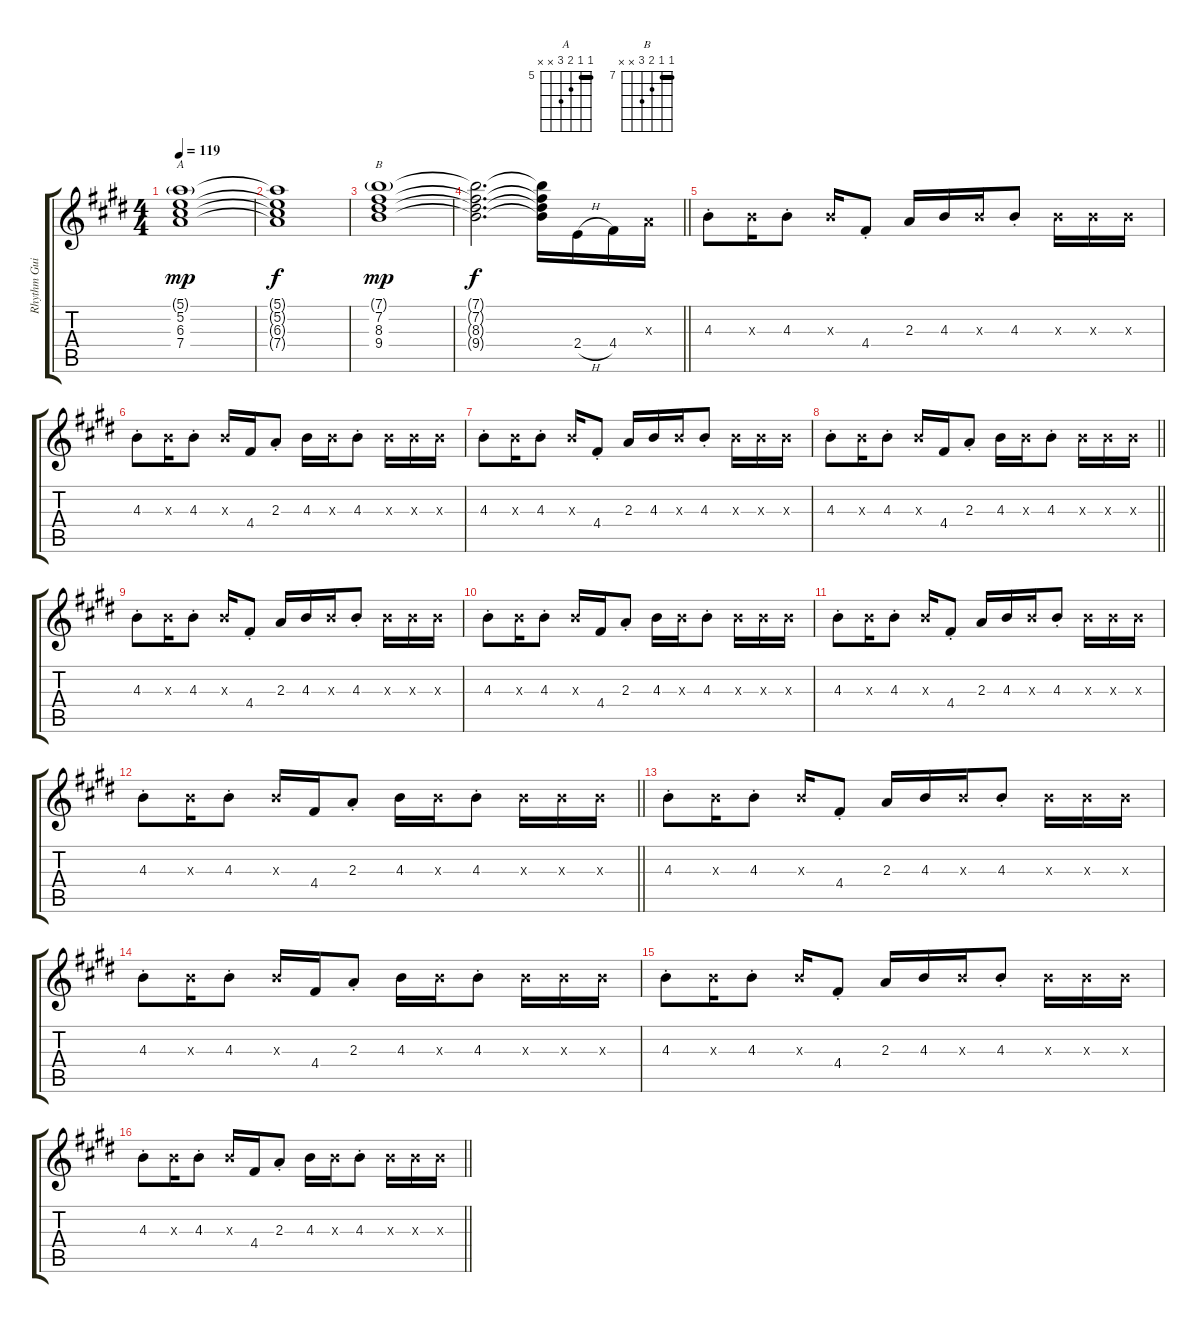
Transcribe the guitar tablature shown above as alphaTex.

\track ("Rhythm Guitar" "Rhythm Gui") {instrument electricguitarmuted}
\staff {score tabs}
\tuning (E4 B3 G3 D3 A2 E2) {hide}
\chord ("A" 5 5 6 7 x x) {firstfret 5 barre 5}
\chord ("B" 7 7 8 9 x x) {firstfret 7 barre 7}
\ts (4 4)
\tempo 119
\clef g2
\ks e
(5.1{g} 5.2 6.3 7.4).1{ch "A" dy mp} |
(5.1{t} 5.2{t} 6.3{t} 7.4{t}).1{dy f} |
(7.1{g} 7.2 8.3 9.4).1{ch "B" dy mp} |
\barLineRight lightlight
(7.1{t} 7.2{t} 8.3{t} 9.4{t}).2{d dy f} (7.1{t} 7.2{t} 8.3{t} 9.4{t}).16 2.4{h}.16 4.4.16 2.3{x}.16 |
4.3{st}.8 4.3{x}.16 4.3{st}.8 4.3{x}.16 4.4{st}.8 2.3.16 4.3.16 4.3{x}.16 4.3{st}.8 4.3{x}.16 4.3{x}.16 4.3{x}.16 |
4.3{st}.8 4.3{x}.16 4.3{st}.8 4.3{x}.16 4.4.16 2.3{st}.8 4.3.16 4.3{x}.16 4.3{st}.8 4.3{x}.16 4.3{x}.16 4.3{x}.16 |
4.3{st}.8 4.3{x}.16 4.3{st}.8 4.3{x}.16 4.4{st}.8 2.3.16 4.3.16 4.3{x}.16 4.3{st}.8 4.3{x}.16 4.3{x}.16 4.3{x}.16 |
\barLineRight lightlight
4.3{st}.8 4.3{x}.16 4.3{st}.8 4.3{x}.16 4.4.16 2.3{st}.8 4.3.16 4.3{x}.16 4.3{st}.8 4.3{x}.16 4.3{x}.16 4.3{x}.16 |
4.3{st}.8 4.3{x}.16 4.3{st}.8 4.3{x}.16 4.4{st}.8 2.3.16 4.3.16 4.3{x}.16 4.3{st}.8 4.3{x}.16 4.3{x}.16 4.3{x}.16 |
4.3{st}.8 4.3{x}.16 4.3{st}.8 4.3{x}.16 4.4.16 2.3{st}.8 4.3.16 4.3{x}.16 4.3{st}.8 4.3{x}.16 4.3{x}.16 4.3{x}.16 |
4.3{st}.8 4.3{x}.16 4.3{st}.8 4.3{x}.16 4.4{st}.8 2.3.16 4.3.16 4.3{x}.16 4.3{st}.8 4.3{x}.16 4.3{x}.16 4.3{x}.16 |
\barLineRight lightlight
4.3{st}.8 4.3{x}.16 4.3{st}.8 4.3{x}.16 4.4.16 2.3{st}.8 4.3.16 4.3{x}.16 4.3{st}.8 4.3{x}.16 4.3{x}.16 4.3{x}.16 |
4.3{st}.8 4.3{x}.16 4.3{st}.8 4.3{x}.16 4.4{st}.8 2.3.16 4.3.16 4.3{x}.16 4.3{st}.8 4.3{x}.16 4.3{x}.16 4.3{x}.16 |
4.3{st}.8 4.3{x}.16 4.3{st}.8 4.3{x}.16 4.4.16 2.3{st}.8 4.3.16 4.3{x}.16 4.3{st}.8 4.3{x}.16 4.3{x}.16 4.3{x}.16 |
4.3{st}.8 4.3{x}.16 4.3{st}.8 4.3{x}.16 4.4{st}.8 2.3.16 4.3.16 4.3{x}.16 4.3{st}.8 4.3{x}.16 4.3{x}.16 4.3{x}.16 |
\barLineRight lightlight
4.3{st}.8 4.3{x}.16 4.3{st}.8 4.3{x}.16 4.4.16 2.3{st}.8 4.3.16 4.3{x}.16 4.3{st}.8 4.3{x}.16 4.3{x}.16 4.3{x}.16
